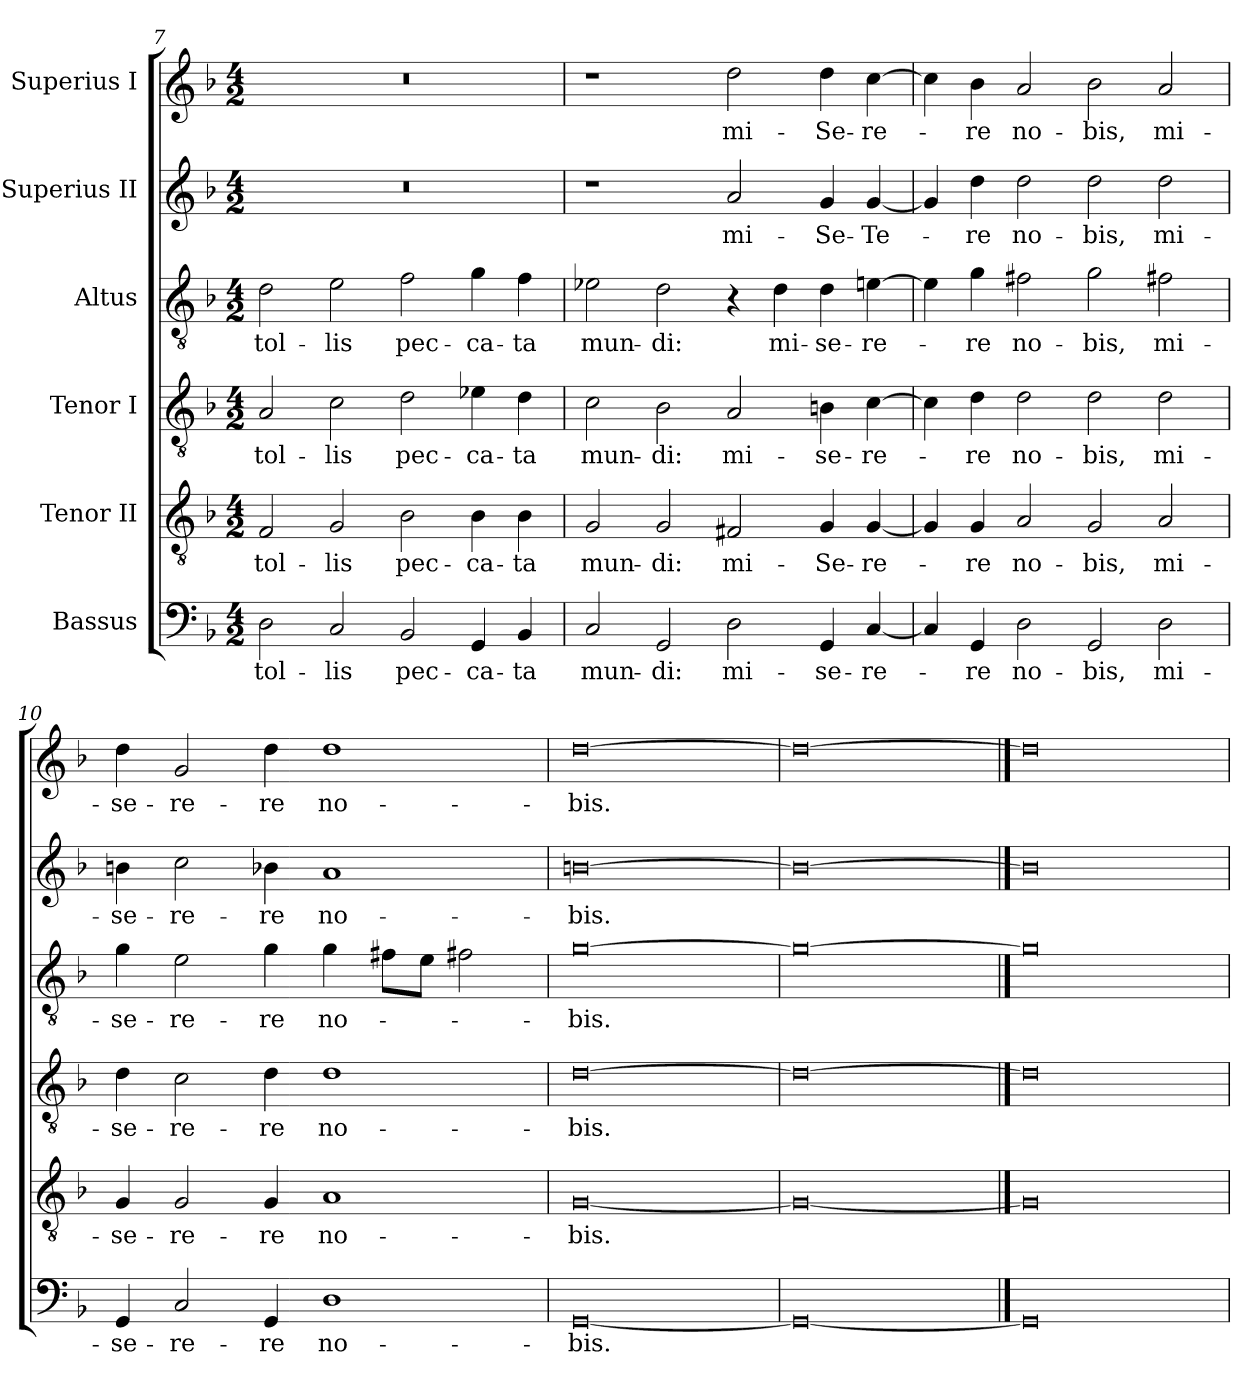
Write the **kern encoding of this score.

**kern	**text	**kern	**text	**kern	**text	**kern	**text	**kern	**text	**kern	**text
*part6	*part6	*part5	*part5	*part4	*part4	*part3	*part3	*part2	*part2	*part1	*part1
*staff6	*staff6	*staff5	*staff5	*staff4	*staff4	*staff3	*staff3	*staff2	*staff2	*staff1	*staff1
*I"Bassus	*	*I"Tenor II	*	*I"Tenor I	*	*I"Altus	*	*I"Superius II	*	*I"Superius I	*
*clefF4	*	*clefGv2	*	*clefGv2	*	*clefGv2	*	*clefG2	*	*clefG2	*
*k[b-]	*	*k[b-]	*	*k[b-]	*	*k[b-]	*	*k[b-]	*	*k[b-]	*
*M4/2	*	*M4/2	*	*M4/2	*	*M4/2	*	*M4/2	*	*M4/2	*
=7	=7	=7	=7	=7	=7	=7	=7	=7	=7	=7	=7
2D\	tol-	2F/	tol-	2A/	tol-	2d\	tol-	0r	.	0r	.
2C/	-lis	2G/	-lis	2c\	-lis	2e\	-lis	.	.	.	.
2BB-/	pec-	2B-\	pec-	2d\	pec-	2f\	pec-	.	.	.	.
4GG/	-ca-	4B-\	-ca-	4e-X\	-ca-	4g\	-ca-	.	.	.	.
4BB-/	-ta	4B-\	-ta	4d\	-ta	4f\	-ta	.	.	.	.
=8	=8	=8	=8	=8	=8	=8	=8	=8	=8	=8	=8
2C/	mun-	2G/	mun-	2c\	mun-	2e-X\	mun-	1r	.	1r	.
2GG/	-di:	2G/	-di:	2B-\	-di:	2d\	-di:	.	.	.	.
2D\	mi-	2F#X/	mi-	2A/	mi-	4r	.	2a/	mi-	2dd\	mi-
.	.	.	.	.	.	4d\	mi-	.	.	.	.
4GG/	-se-	4G/	-Se-	4Bn\	-se-	4d\	-se-	4g/	-Se-	4dd\	-Se-
[4C/	-re-	[4G/	-re-	[4c\	-re-	[4en\	-re-	[4g/	-Te-	[4cc\	-re-
=9	=9	=9	=9	=9	=9	=9	=9	=9	=9	=9	=9
4C/]	.	4G/]	.	4c\]	.	4e\]	.	4g/]	.	4cc\]	.
4GG/	-re	4G/	-re	4d\	-re	4g\	-re	4dd\	-re	4b-\	-re
2D\	no-	2A/	no-	2d\	no-	2f#X\	no-	2dd\	no-	2a/	no-
2GG/	-bis,	2G/	-bis,	2d\	-bis,	2g\	-bis,	2dd\	-bis,	2b-\	-bis,
2D\	mi-	2A/	mi-	2d\	mi-	2f#X\	mi-	2dd\	mi-	2a/	mi-
=10	=10	=10	=10	=10	=10	=10	=10	=10	=10	=10	=10
4GG/	-se-	4G/	-se-	4d\	-se-	4g\	-se-	4bn\	-se-	4dd\	-se-
2C/	-re-	2G/	-re-	2c\	-re-	2e\	-re-	2cc\	-re-	2g/	-re-
4GG/	-re	4G/	-re	4d\	-re	4g\	-re	4b-X\	-re	4dd\	-re
1D\	no-	1A/	no-	1d/	no-	4g\	no-	1a/	no-	1dd/	no-
.	.	.	.	.	.	8f#X\L	.	.	.	.	.
.	.	.	.	.	.	8e\J	.	.	.	.	.
.	.	.	.	.	.	2f#X\	.	.	.	.	.
=11	=11	=11	=11	=11	=11	=11	=11	=11	=11	=11	=11
[0GG/	-bis.	[0G/	-bis.	[0d\	-bis.	[0g\	-bis.	[0bn\	-bis.	[0dd\	-bis.
=12	=12	=12	=12	=12	=12	=12	=12	=12	=12	=12	=12
0GG/_	.	0G/_	.	0d\_	.	0g\_	.	0bn\_	.	0dd\_	.
==13	==13	==13	==13	==13	==13	==13	==13	==13	==13	==13	==13
0GG/]	.	0G/]	.	0d\]	.	0g\]	.	0b\]	.	0dd\]	.
=	=	=	=	=	=	=	=	=	=	=	=
*-	*-	*-	*-	*-	*-	*-	*-	*-	*-	*-	*-
